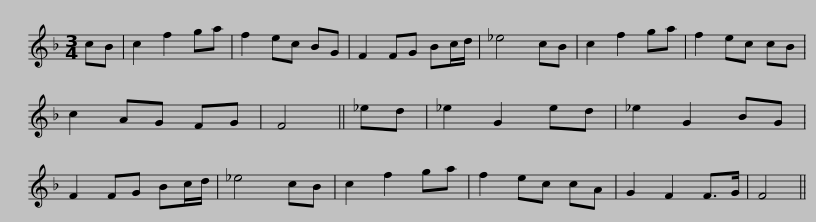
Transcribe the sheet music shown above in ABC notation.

X:1
L:1/8
M:3/4
I:linebreak $
K:F
V:1 treble
V:1
 cB | c2 f2 ga | f2 ec BG | F2 FG Bc/d/ | _e4 cB | %5
 c2 f2 ga | f2 ec cB | c2 AG FG | F4 || _ed |$ %10
 _e2 G2 ed | _e2 G2 BG | F2 FG Bc/d/ | _e4 cB | c2 f2 ga | %15
 f2 ec cA | G2 F2 F>G | F4 || %18
